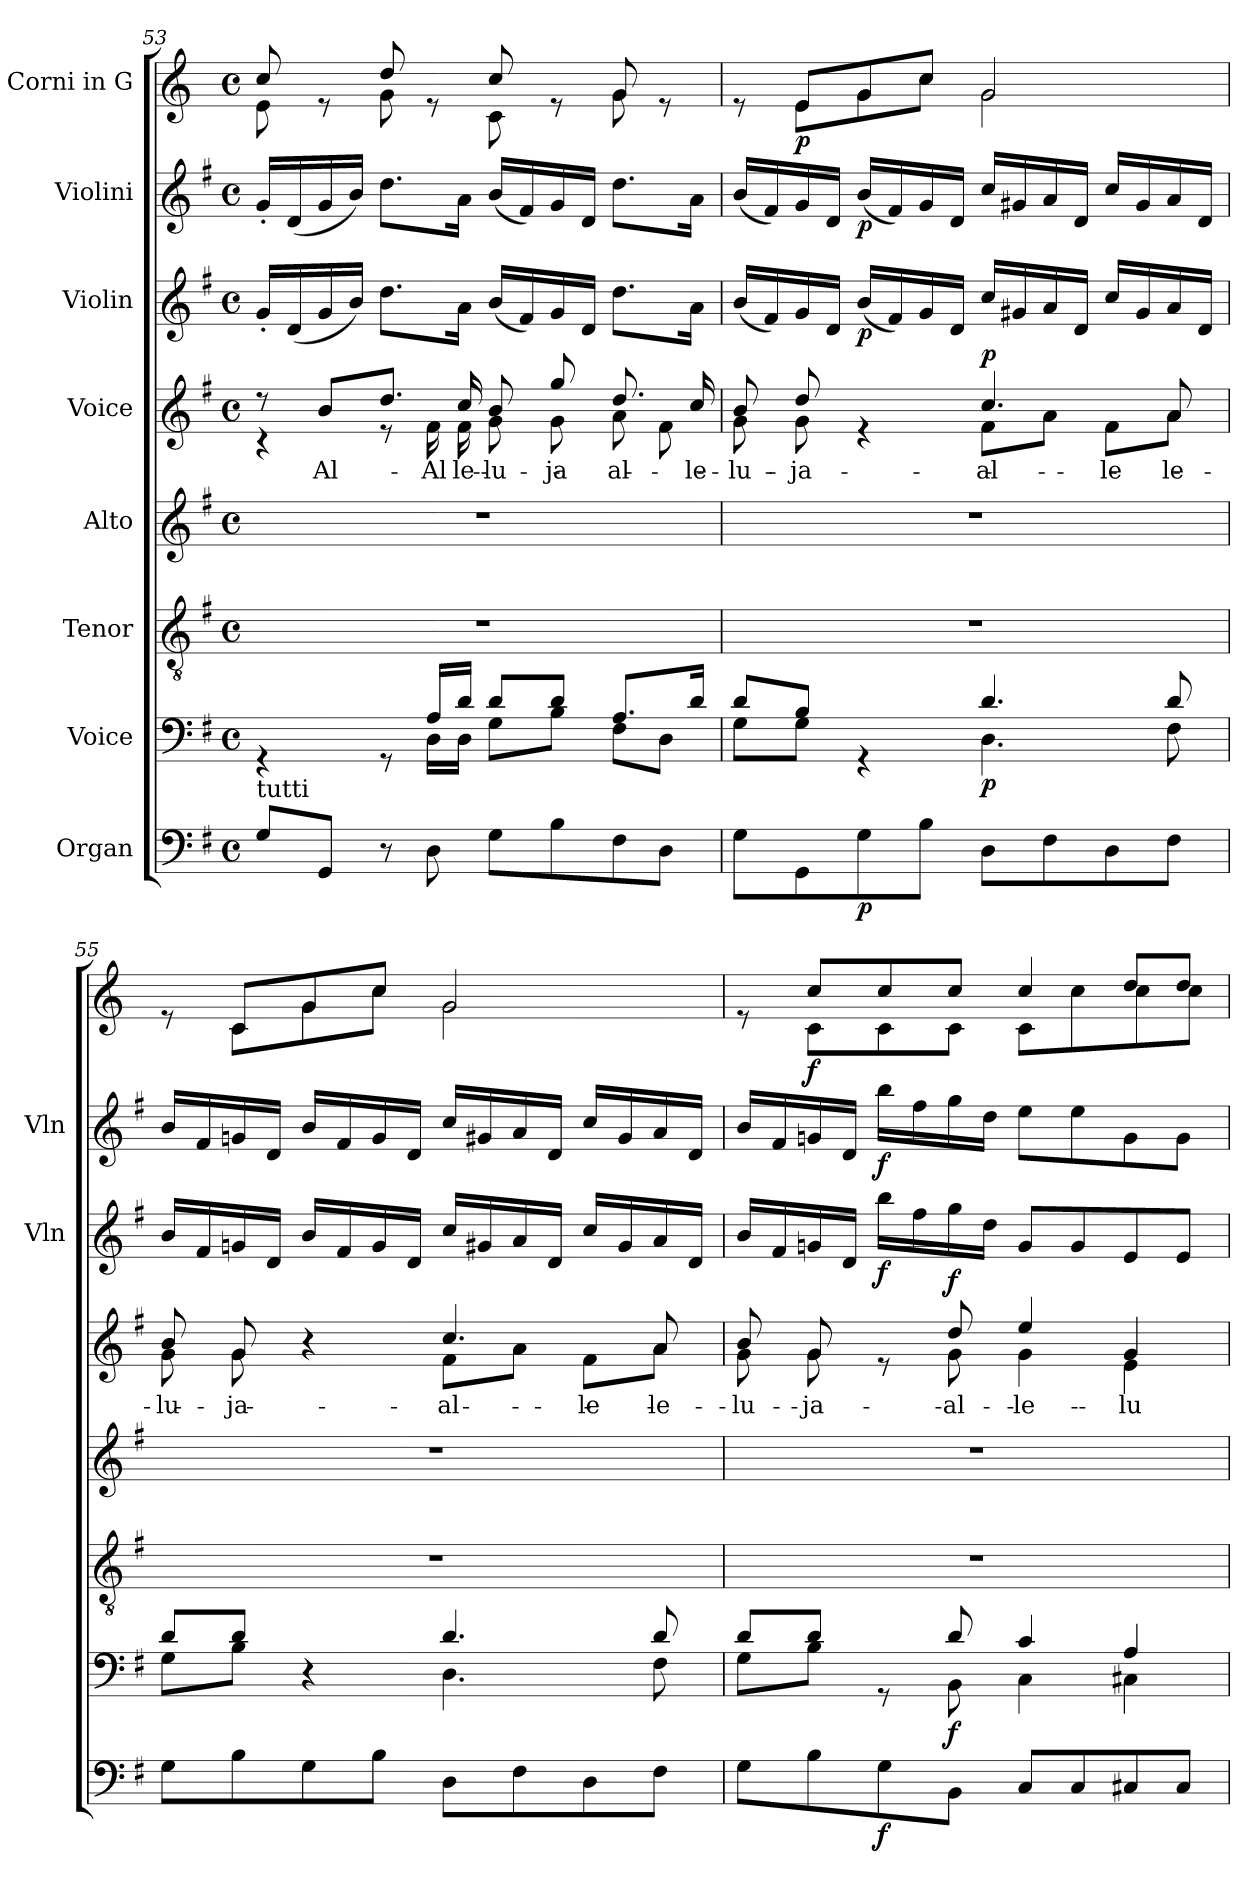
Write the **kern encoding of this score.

**kern	**dynam	**kern	**dynam	**kern	**kern	**kern	**text	**dynam	**kern	**dynam	**kern	**dynam	**kern	**dynam
*part8	*part8	*part7	*part7	*part6	*part5	*part4	*part4	*part4	*part3	*part3	*part2	*part2	*part1	*part1
*staff8	*staff8	*staff7	*staff7	*staff6	*staff5	*staff4	*staff4	*staff4	*staff3	*staff3	*staff2	*staff2	*staff1	*staff1
*I"Organ	*	*I"Voice	*	*I"Tenor	*I"Alto	*I"Voice	*	*	*I"Violin	*	*I"Violini	*	*I"Corni in G	*
*	*	*	*	*	*	*	*	*	*I'Vln	*	*I'Vln	*	*	*
*clefF4	*	*clefF4	*	*clefGv2	*clefG2	*clefG2	*	*	*clefG2	*	*clefG2	*	*clefG2	*
*	*	*	*	*	*	*	*	*	*	*	*	*	*ITrd3c5	*
*k[f#]	*	*k[f#]	*	*k[f#]	*k[f#]	*k[f#]	*	*	*k[f#]	*	*k[f#]	*	*k[f#]	*
*M4/4	*	*M4/4	*	*M4/4	*M4/4	*M4/4	*	*	*M4/4	*	*M4/4	*	*M4/4	*
*met(c)	*	*met(c)	*	*met(c)	*met(c)	*met(c)	*	*	*met(c)	*	*met(c)	*	*met(c)	*
=53	=53	=53	=53	=53	=53	=53	=53	=53	=53	=53	=53	=53	=53	=53
*	*	*^	*	*	*	*^	*	*	*	*	*	*	*^	*
!LO:TX:a:t=tutti	!	!	!	!	!	!	!	!	!	!	!	!	!	!	!	!	!
8G/L	.	4rGG	4.ryy	.	1r	1r	8r	4r	.	.	16g'/LL	.	16g'/LL	.	8g/	8B\	.
.	.	.	.	.	.	.	.	.	.	.	(16d/	.	(16d/	.	.	.	.
!	!	!	!	!	!	!	!	!	!LO:LY:b	!	!	!	!	!	!	!	!
8GG/J	.	.	.	.	.	.	8b/L	.	Al-	.	16g/	.	16g/	.	8re	8ryy	.
.	.	.	.	.	.	.	.	.	.	.	16b/JJ)	.	16b/JJ)	.	.	.	.
8r	.	8rGG	.	.	.	.	8.dd/J	8r	.	.	8.dd\L	.	8.dd\L	.	8a/	8d\	.
!	!	!	!	!	!	!	!	!	!LO:LY:b	!	!	!	!	!	!	!	!
8D\	.	16A/LL	16D\LL	.	.	.	.	16f#\	Al-	.	.	.	.	.	8re	8ryy	.
!	!	!	!	!	!	!	!	!	!LO:LY:b	!	!	!	!	!	!	!	!
!	!	!	!	!	!	!	!	!	!LO:LY:b	!	!	!	!	!	!	!	!
.	.	16d/JJ	16D\JJ	.	.	.	16cc/	16f#\	-le-	.	16a\Jk	.	16a\Jk	.	.	.	.
!	!	!	!	!	!	!	!	!	!LO:LY:b	!	!	!	!	!	!	!	!
!	!	!	!	!	!	!	!	!	!LO:LY:b	!	!	!	!	!	!	!	!
8G\L	.	8d/L	8G\L	.	.	.	8b/	8g\	-lu-	.	(16b/LL	.	(16b/LL	.	8g/	8G\	.
.	.	.	.	.	.	.	.	.	.	.	16f#/)	.	16f#/)	.	.	.	.
!	!	!	!	!	!	!	!	!	!LO:LY:b	!	!	!	!	!	!	!	!
!	!	!	!	!	!	!	!	!	!LO:LY:b	!	!	!	!	!	!	!	!
8B\	.	8d/J	8B\J	.	.	.	8gg/	8g\	-ja	.	16g/	.	16g/	.	8re	8ryy	.
.	.	.	.	.	.	.	.	.	.	.	16d/JJ	.	16d/JJ	.	.	.	.
!	!	!	!	!	!	!	!	!	!LO:LY:b	!	!	!	!	!	!	!	!
8F#\	.	8.A/L	8F#\L	.	.	.	8.dd/	8a\	al-	.	8.dd\L	.	8.dd\L	.	8d/	8d\	.
8D\J	.	.	8D\J	.	.	.	.	8f#\	.	.	.	.	.	.	8re	8ryy	.
!	!	!	!	!	!	!	!	!	!LO:LY:b	!	!	!	!	!	!	!	!
.	.	16d/Jk	.	.	.	.	16cc/	.	-le-	.	16a\Jk	.	16a\Jk	.	.	.	.
!!LO:LB:g=z	!!
=54	=54	=54	=54	=54	=54	=54	=54	=54	=54	=54	=54	=54	=54	=54	=54	=54	=54
!	!	!	!	!	!	!	!	!	!LO:LY:b	!	!	!	!	!	!	!	!
8G\L	.	8d/L	8G\L	.	1r	1r	8b/	8g\	-lu-	.	(16b/LL	.	(16b/LL	.	8re	8ryy	.
.	.	.	.	.	.	.	.	.	.	.	16f#/)	.	16f#/)	.	.	.	.
!	!	!	!	!	!	!	!	!	!LO:LY:b	!	!	!	!	!	!	!	!LO:DY:b
8GG\	.	8B/J	8G\J	.	.	.	8dd/	8g\	-ja	.	16g/	.	16g/	.	8B/L	8B\L	p
.	.	.	.	.	.	.	.	.	.	.	16d/JJ	.	16d/JJ	.	.	.	.
!	!LO:DY:b	!	!	!	!	!	!	!	!	!	!	!LO:DY:b	!	!LO:DY:b	!	!	!
8G\	p	4rGG	4ryy	.	.	.	4re	4ryy	.	.	(16b/LL	p	(16b/LL	p	8d/	8d\	.
.	.	.	.	.	.	.	.	.	.	.	16f#/)	.	16f#/)	.	.	.	.
8B\J	.	.	.	.	.	.	.	.	.	.	16g/	.	16g/	.	8g/J	8g\J	.
.	.	.	.	.	.	.	.	.	.	.	16d/JJ	.	16d/JJ	.	.	.	.
!	!	!	!	!	!	!	!	!	!LO:LY:b	!	!	!	!	!	!	!	!
!	!	!	!	!LO:DY:b	!	!	!	!	!LO:LY:b	!LO:DY:b	!	!	!	!	!	!	!
8D\L	.	4.d/	4.D\	p	.	.	4.cc/	8f#\L	al-	p	16cc/LL	.	16cc/LL	.	2d/	2d\	.
.	.	.	.	.	.	.	.	.	.	.	16g#X/	.	16g#X/	.	.	.	.
8F#\	.	.	.	.	.	.	.	8a\J	.	.	16a/	.	16a/	.	.	.	.
.	.	.	.	.	.	.	.	.	.	.	16d/JJ	.	16d/JJ	.	.	.	.
!	!	!	!	!	!	!	!	!	!LO:LY:b	!	!	!	!	!	!	!	!
8D\	.	.	.	.	.	.	.	8f#\L	-le-	.	16cc/LL	.	16cc/LL	.	.	.	.
.	.	.	.	.	.	.	.	.	.	.	16g#/	.	16g#/	.	.	.	.
!	!	!	!	!	!	!	!	!	!LO:LY:b	!	!	!	!	!	!	!	!
8F#\J	.	8d/	8F#\	.	.	.	8a/	8a\J	-le-	.	16a/	.	16a/	.	.	.	.
.	.	.	.	.	.	.	.	.	.	.	16d/JJ	.	16d/JJ	.	.	.	.
=55	=55	=55	=55	=55	=55	=55	=55	=55	=55	=55	=55	=55	=55	=55	=55	=55	=55
!	!	!	!	!	!	!	!	!	!LO:LY:b	!	!	!	!	!	!	!	!
!	!	!	!	!	!	!	!	!	!LO:LY:b	!	!	!	!	!	!	!	!
8G\L	.	8d/L	8G\L	.	1r	1r	8b/	8g\	-lu-	.	16b/LL	.	16b/LL	.	8re	8ryy	.
.	.	.	.	.	.	.	.	.	.	.	16f#/	.	16f#/	.	.	.	.
!	!	!	!	!	!	!	!	!	!LO:LY:b	!	!	!	!	!	!	!	!
!	!	!	!	!	!	!	!	!	!LO:LY:b	!	!	!	!	!	!	!	!
8B\	.	8d/J	8B\J	.	.	.	8g/	8g\	-ja	.	16gn/	.	16gn/	.	8G/L	8G\L	.
.	.	.	.	.	.	.	.	.	.	.	16d/JJ	.	16d/JJ	.	.	.	.
8G\	.	4r	4ryy	.	.	.	4r	4ryy	.	.	16b/LL	.	16b/LL	.	8d/	8d\	.
.	.	.	.	.	.	.	.	.	.	.	16f#/	.	16f#/	.	.	.	.
8B\J	.	.	.	.	.	.	.	.	.	.	16g/	.	16g/	.	8g/J	8g\J	.
.	.	.	.	.	.	.	.	.	.	.	16d/JJ	.	16d/JJ	.	.	.	.
!	!	!	!	!	!	!	!	!	!LO:LY:b	!	!	!	!	!	!	!	!
!	!	!	!	!	!	!	!	!	!LO:LY:b	!	!	!	!	!	!	!	!
8D\L	.	4.d/	4.D\	.	.	.	4.cc/	8f#\L	al-	.	16cc/LL	.	16cc/LL	.	2d/	2d\	.
.	.	.	.	.	.	.	.	.	.	.	16g#X/	.	16g#X/	.	.	.	.
8F#\	.	.	.	.	.	.	.	8a\J	.	.	16a/	.	16a/	.	.	.	.
.	.	.	.	.	.	.	.	.	.	.	16d/JJ	.	16d/JJ	.	.	.	.
!	!	!	!	!	!	!	!	!	!LO:LY:b	!	!	!	!	!	!	!	!
8D\	.	.	.	.	.	.	.	8f#\L	-le-	.	16cc/LL	.	16cc/LL	.	.	.	.
.	.	.	.	.	.	.	.	.	.	.	16g#/	.	16g#/	.	.	.	.
!	!	!	!	!	!	!	!	!	!LO:LY:b	!	!	!	!	!	!	!	!
8F#\J	.	8d/	8F#\	.	.	.	8a/	8a\J	-le-	.	16a/	.	16a/	.	.	.	.
.	.	.	.	.	.	.	.	.	.	.	16d/JJ	.	16d/JJ	.	.	.	.
=56	=56	=56	=56	=56	=56	=56	=56	=56	=56	=56	=56	=56	=56	=56	=56	=56	=56
!	!	!	!	!	!	!	!	!	!LO:LY:b	!	!	!	!	!	!	!	!
!	!	!	!	!	!	!	!	!	!LO:LY:b	!	!	!	!	!	!	!	!
8G\L	.	8d/L	8G\L	.	1r	1r	8b/	8g\	-lu-	.	16b/LL	.	16b/LL	.	8re	8ryy	.
.	.	.	.	.	.	.	.	.	.	.	16f#/	.	16f#/	.	.	.	.
!	!	!	!	!	!	!	!	!	!LO:LY:b	!	!	!	!	!	!	!	!
!	!	!	!	!	!	!	!	!	!LO:LY:b	!	!	!	!	!	!	!	!LO:DY:b
8B\	.	8d/J	8B\J	.	.	.	8g/	8g\	-ja	.	16gn/	.	16gn/	.	8g/L	8G\L	f
.	.	.	.	.	.	.	.	.	.	.	16d/JJ	.	16d/JJ	.	.	.	.
!	!LO:DY:b	!	!	!	!	!	!	!	!	!	!	!LO:DY:b	!	!LO:DY:b	!	!	!
8G\	f	8rGG	8ryy	.	.	.	8re	8ryy	.	.	16bb\LL	f	16bb\LL	f	8g/	8G\	.
.	.	.	.	.	.	.	.	.	.	.	16ff#\	.	16ff#\	.	.	.	.
!	!	!	!	!LO:DY:b	!	!	!	!	!LO:LY:b	!LO:DY:b	!	!	!	!	!	!	!
8BB\J	.	8d/	8BB\	f	.	.	8dd/	8g\	al-	f	16gg\	.	16gg\	.	8g/J	8G\J	.
.	.	.	.	.	.	.	.	.	.	.	16dd\JJ	.	16dd\JJ	.	.	.	.
!	!	!	!	!	!	!	!	!	!LO:LY:b	!	!	!	!	!	!	!	!
8C/L	.	4c/	4C\	.	.	.	4ee/	4g\	-le-	.	8g/L	.	8ee\L	.	4g/	8G\L	.
8C/	.	.	.	.	.	.	.	.	.	.	8g/	.	8ee\	.	.	8g\	.
!	!	!	!	!	!	!	!	!	!LO:LY:b	!	!	!	!	!	!	!	!
8C#X/	.	4A/	4C#X\	.	.	.	4g/	4e\	-lu-	.	8e/	.	8g\	.	8a/L	8g\	.
8C#/J	.	.	.	.	.	.	.	.	.	.	8e/J	.	8g\J	.	8a/J	8g\J	.
*	*	*v	*v	*	*	*	*v	*v	*	*	*	*	*	*	*v	*v	*
=	=	=	=	=	=	=	=	=	=	=	=	=	=	=
*-	*-	*-	*-	*-	*-	*-	*-	*-	*-	*-	*-	*-	*-	*-
